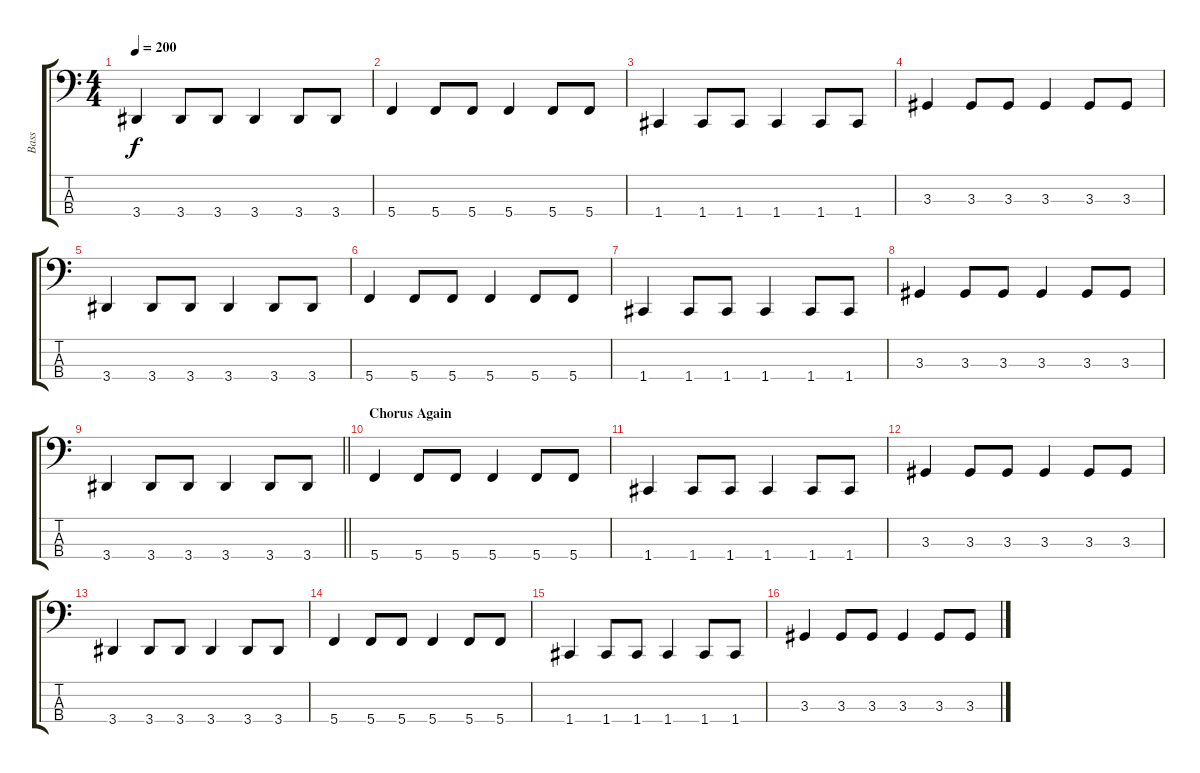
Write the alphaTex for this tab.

\track ("Bass" "Bass") {instrument electricbassfinger}
\staff {score tabs}
\tuning (Eb2 Bb1 F1 C1) {hide}
\ts (4 4)
\tempo 200
\clef f4
\ks c
3.4.4{dy f} 3.4.8 3.4.8 3.4.4 3.4.8 3.4.8 |
5.4.4 5.4.8 5.4.8 5.4.4 5.4.8 5.4.8 |
1.4.4 1.4.8 1.4.8 1.4.4 1.4.8 1.4.8 |
3.3.4 3.3.8 3.3.8 3.3.4 3.3.8 3.3.8 |
3.4.4 3.4.8 3.4.8 3.4.4 3.4.8 3.4.8 |
5.4.4 5.4.8 5.4.8 5.4.4 5.4.8 5.4.8 |
1.4.4 1.4.8 1.4.8 1.4.4 1.4.8 1.4.8 |
3.3.4 3.3.8 3.3.8 3.3.4 3.3.8 3.3.8 |
\barLineRight lightlight
3.4.4 3.4.8 3.4.8 3.4.4 3.4.8 3.4.8 |
\section ("" "Chorus Again")
5.4.4 5.4.8 5.4.8 5.4.4 5.4.8 5.4.8 |
1.4.4 1.4.8 1.4.8 1.4.4 1.4.8 1.4.8 |
3.3.4 3.3.8 3.3.8 3.3.4 3.3.8 3.3.8 |
3.4.4 3.4.8 3.4.8 3.4.4 3.4.8 3.4.8 |
5.4.4 5.4.8 5.4.8 5.4.4 5.4.8 5.4.8 |
1.4.4 1.4.8 1.4.8 1.4.4 1.4.8 1.4.8 |
3.3.4 3.3.8 3.3.8 3.3.4 3.3.8 3.3.8
